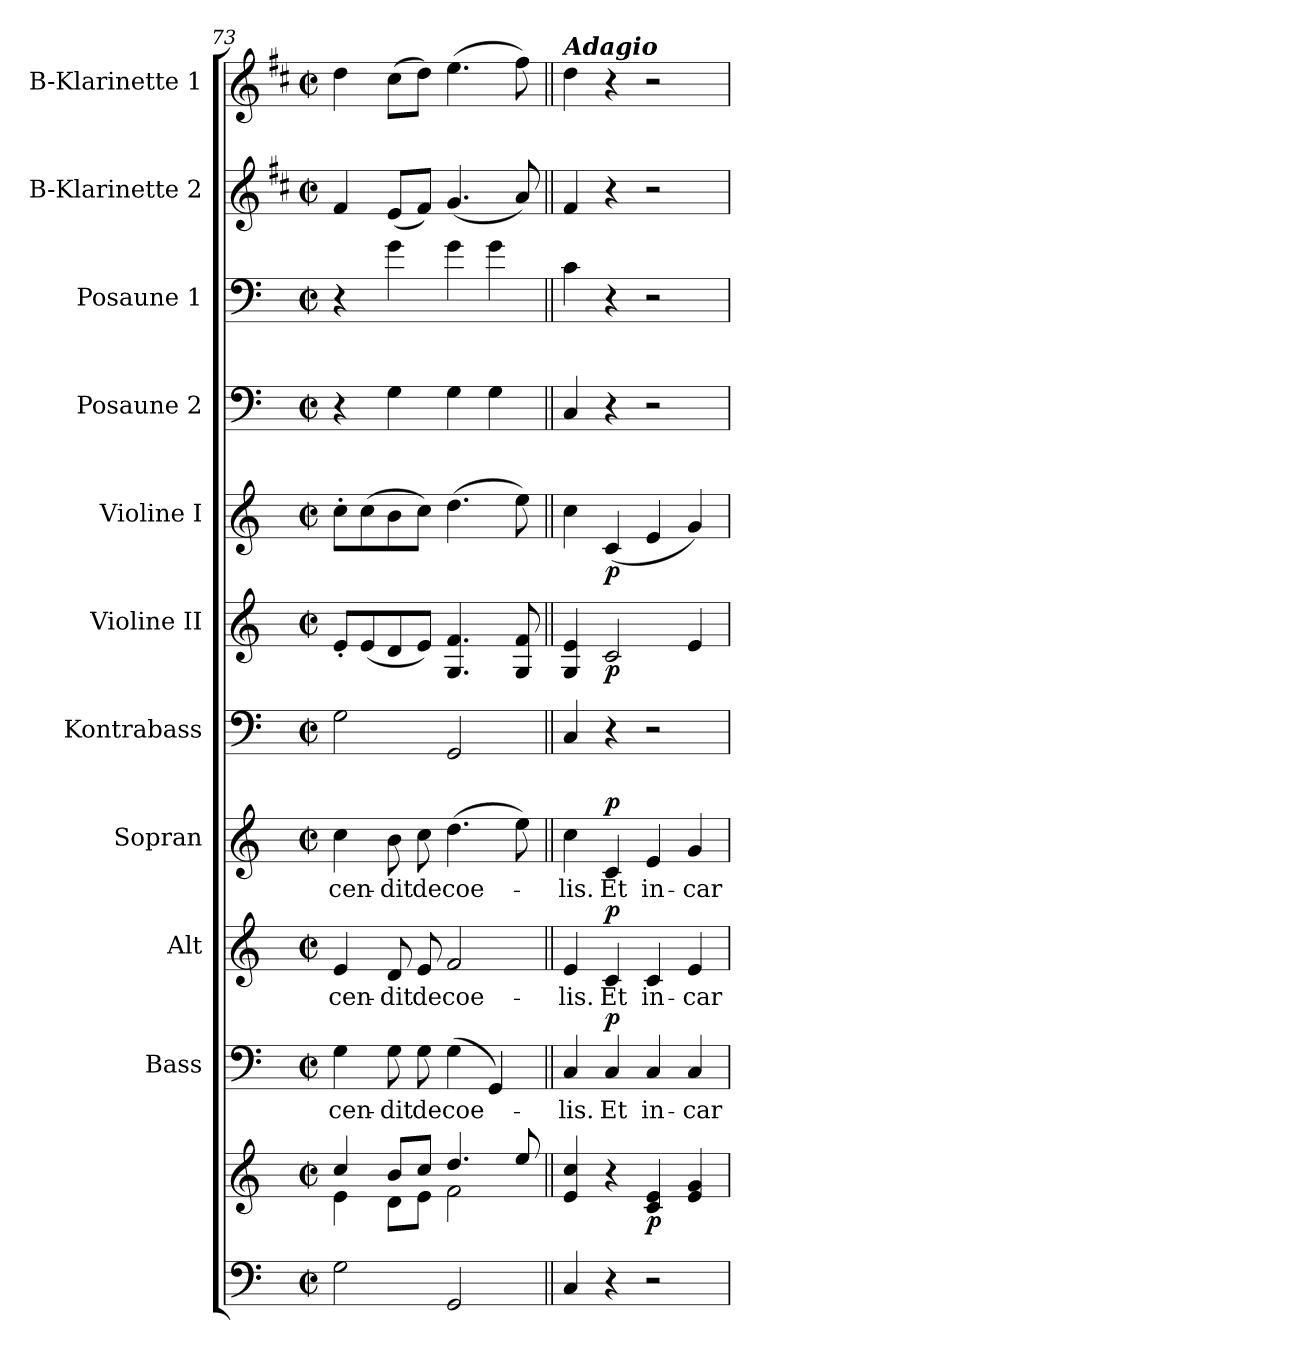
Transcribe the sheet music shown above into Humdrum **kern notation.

**kern	**kern	**dynam	**kern	**text	**dynam	**kern	**text	**dynam	**kern	**text	**dynam	**kern	**kern	**dynam	**kern	**dynam	**kern	**kern	**kern	**kern
*part11	*part11	*part11	*part10	*part10	*part10	*part9	*part9	*part9	*part8	*part8	*part8	*part7	*part6	*part6	*part5	*part5	*part4	*part3	*part2	*part1
*staff12	*staff11	*staff11/12	*staff10	*staff10	*staff10	*staff9	*staff9	*staff9	*staff8	*staff8	*staff8	*staff7	*staff6	*staff6	*staff5	*staff5	*staff4	*staff3	*staff2	*staff1
*	*	*	*I"Bass	*	*	*I"Alt	*	*	*I"Sopran	*	*	*I"Kontrabass	*I"Violine II	*	*I"Violine I	*	*I"Posaune 2	*I"Posaune 1	*I"B-Klarinette 2	*I"B-Klarinette 1
*	*	*	*I'B.	*	*	*I'A.	*	*	*I'S.	*	*	*I'Kb.	*I'Vl. II	*	*I'Vl. I	*	*I'Pos. 2	*I'Pos. 1	*I'B Kl. 2	*I'B Kl. 1
*clefF4	*clefG2	*	*clefF4	*	*	*clefG2	*	*	*clefG2	*	*	*clefF4	*clefG2	*	*clefG2	*	*clefF4	*clefF4	*clefG2	*clefG2
*	*	*	*	*	*	*	*	*	*	*	*	*ITrd7c12	*	*	*	*	*	*	*ITrd1c2	*ITrd1c2
*k[]	*k[]	*	*k[]	*	*	*k[]	*	*	*k[]	*	*	*k[]	*k[]	*	*k[]	*	*k[]	*k[]	*k[]	*k[]
*C:	*C:	*	*C:	*	*	*C:	*	*	*C:	*	*	*C:	*C:	*	*C:	*	*C:	*C:	*C:	*C:
*M2/2	*M2/2	*	*M2/2	*	*	*M2/2	*	*	*M2/2	*	*	*M2/2	*M2/2	*	*M2/2	*	*M2/2	*M2/2	*M2/2	*M2/2
*met(c|)	*met(c|)	*	*met(c|)	*	*	*met(c|)	*	*	*met(c|)	*	*	*met(c|)	*met(c|)	*	*met(c|)	*	*met(c|)	*met(c|)	*met(c|)	*met(c|)
=73	=73	=73	=73	=73	=73	=73	=73	=73	=73	=73	=73	=73	=73	=73	=73	=73	=73	=73	=73	=73
*	*^	*	*	*	*	*	*	*	*	*	*	*	*	*	*	*	*	*	*	*
!	!	!	!	!	!LO:LY:b	!	!	!LO:LY:b	!	!	!LO:LY:b	!	!	!	!	!	!	!	!	!	!
2G\	4cc/	4e\	.	4G\	-cen-	.	4e/	-cen-	.	4cc\	-cen-	.	2GG\	8e'</L	.	8cc'>\L	.	4r	4r	4e/	4cc\
.	.	.	.	.	.	.	.	.	.	.	.	.	.	(<8e/	.	(>8cc\	.	.	.	.	.
!	!	!	!	!	!LO:LY:b	!	!	!LO:LY:b	!	!	!LO:LY:b	!	!	!	!	!	!	!	!	!	!
.	8b/L	8d\L	.	8G\	-dit	.	8d/	-dit	.	8b\	-dit	.	.	8d/	.	8b\	.	4G\	4g\	(<8d/L	(>8b\L
!	!	!	!	!	!LO:LY:b	!	!	!LO:LY:b	!	!	!LO:LY:b	!	!	!	!	!	!	!	!	!	!
.	8cc/J	8e\J	.	8G\	de	.	8e/	de	.	8cc\	de	.	.	8e/J)	.	8cc\J)	.	.	.	8e/J)	8cc\J)
!	!	!	!	!	!LO:LY:b	!	!	!LO:LY:b	!	!	!LO:LY:b	!	!	!	!	!	!	!	!	!	!
2GG/	4.dd/	2f\	.	(>4G\	coe-	.	2f/	coe-	.	(>4.dd\	coe-	.	2GGG/	4.G/ 4.f/	.	(>4.dd\	.	4G\	4g\	(<4.f/	(>4.dd\
.	.	.	.	4GG/)	.	.	.	.	.	.	.	.	.	.	.	.	.	4G\	4g\	.	.
.	8ee/	.	.	.	.	.	.	.	.	8ee\)	.	.	.	8G/ 8f/	.	8ee\)	.	.	.	8g/)	8ee\)
*	*v	*v	*	*	*	*	*	*	*	*	*	*	*	*	*	*	*	*	*	*	*
=74||	=74||	=74||	=74||	=74||	=74||	=74||	=74||	=74||	=74||	=74||	=74||	=74||	=74||	=74||	=74||	=74||	=74||	=74||	=74||	=74||
!	!	!	!	!	!	!	!	!	!	!	!	!	!	!	!	!	!	!	!	!LO:TX:a:Bi:t=Adagio
!	!	!	!	!LO:LY:b	!	!	!LO:LY:b	!	!	!LO:LY:b	!	!	!	!	!	!	!	!	!	!
4C/	4e/ 4cc/	.	4C/	-lis.	.	4e/	-lis.	.	4cc\	-lis.	.	4CC/	4G/ 4e/	.	4cc\	.	4C/	4c\	4e/	4cc\
!	!	!	!	!LO:LY:b	!LO:DY:a	!	!LO:LY:b	!LO:DY:a	!	!LO:LY:b	!LO:DY:a	!	!	!LO:DY:b	!	!LO:DY:b	!	!	!	!
4r	4r	.	4C/	Et	p	4c/	Et	p	4c/	Et	p	4r	2c/	p	(<4c/	p	4r	4r	4r	4r
!	!	!LO:DY:b	!	!LO:LY:b	!	!	!LO:LY:b	!	!	!LO:LY:b	!	!	!	!	!	!	!	!	!	!
2r	4c/ 4e/	p	4C/	in-	.	4c/	in-	.	4e/	in-	.	2r	.	.	4e/	.	2r	2r	2r	2r
!	!	!	!	!LO:LY:b	!	!	!LO:LY:b	!	!	!LO:LY:b	!	!	!	!	!	!	!	!	!	!
.	4e/ 4g/	.	4C/	-car-	.	4e/	-car-	.	4g/	-car-	.	.	4e/	.	4g/)	.	.	.	.	.
=	=	=	=	=	=	=	=	=	=	=	=	=	=	=	=	=	=	=	=	=
*-	*-	*-	*-	*-	*-	*-	*-	*-	*-	*-	*-	*-	*-	*-	*-	*-	*-	*-	*-	*-
